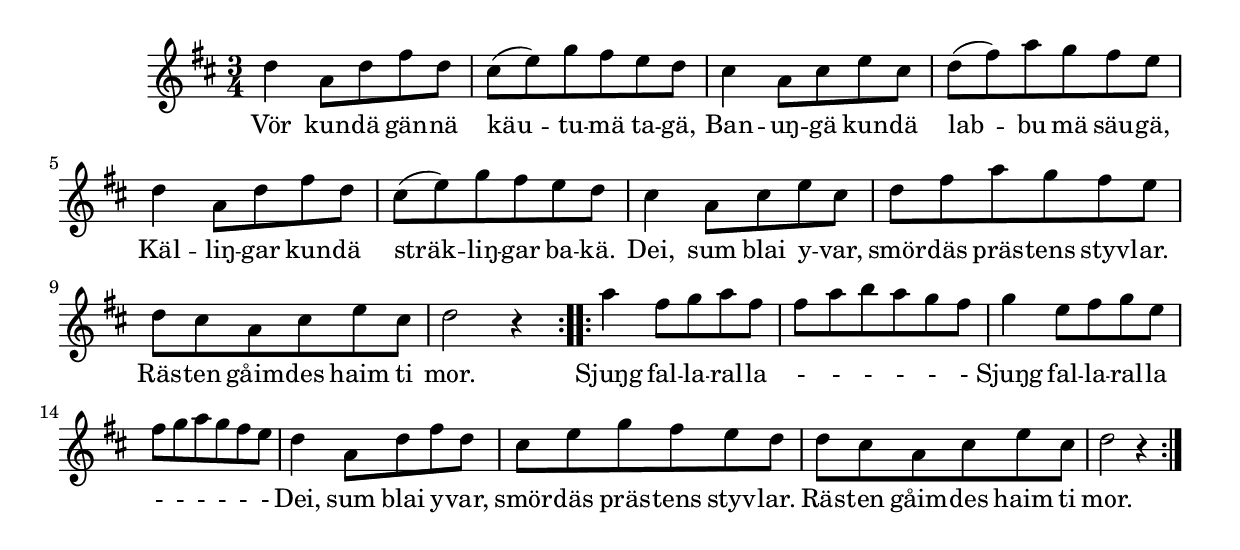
{
\time 3/4
\key d \major

\repeat volta 2 { 
 d''4 a'8 d'' fis'' d''  | 
 cis''-( e''-) g'' fis'' e'' d''  | 
 cis''4 a'8 cis'' e'' cis''  | 
 d''-( fis''-) a'' g'' fis'' e''  | 
  d''4 a'8 d'' fis'' d''  | 
 cis''-( e''-) g'' fis'' e'' d''  | 
  cis''4 a'8 cis'' e'' cis''  | 
 d'' fis'' a'' g'' fis'' e''  | 
 d'' cis'' a' cis'' e'' cis''  | 
 d''2 r4  |
 } %( endrepeat )% 
\repeat volta 2 { 
  a'' fis''8 g'' a'' fis''  | 
 fis'' a'' b'' a'' g'' fis''  | 
 g''4 e''8 fis'' g'' e''  | 
 fis'' g'' a'' g'' fis'' e''  | 
  d''4 a'8 d'' fis'' d''  | 
 cis'' e'' g'' fis'' e'' d''  | 
 d'' cis'' a' cis'' e'' cis''  | 
 d''2 r4  |
 } %( endrepeat )% 
  }
 \addlyrics {
     Vör kun -- dä gän -- nä käu --  -- tu -- mä ta -- gä, Ban -- uŋ -- gä kun -- dä lab --  -- bu mä säu -- gä,
     Käl -- liŋ -- gar kun -- dä sträk --  -- liŋ -- gar ba -- kä.
     Dei, sum blai y -- var, smör -- däs präs -- tens styv -- lar. Räs -- ten gåim -- des haim ti mor.
     Sjuŋg fal -- la -- ral -- la - - - - - -
     % \skip 8 \skip 8 \skip 8 \skip 8 \skip 8 \skip 8 
     Sjuŋg fal -- la -- ral -- la - - - - - -
     %\skip 8 \skip 8 \skip 8 \skip 8 \skip 8 \skip 8 
     Dei, sum blai y -- var, smör -- däs präs -- tens styv -- lar. Räs -- ten gåim -- des haim ti mor.
}
